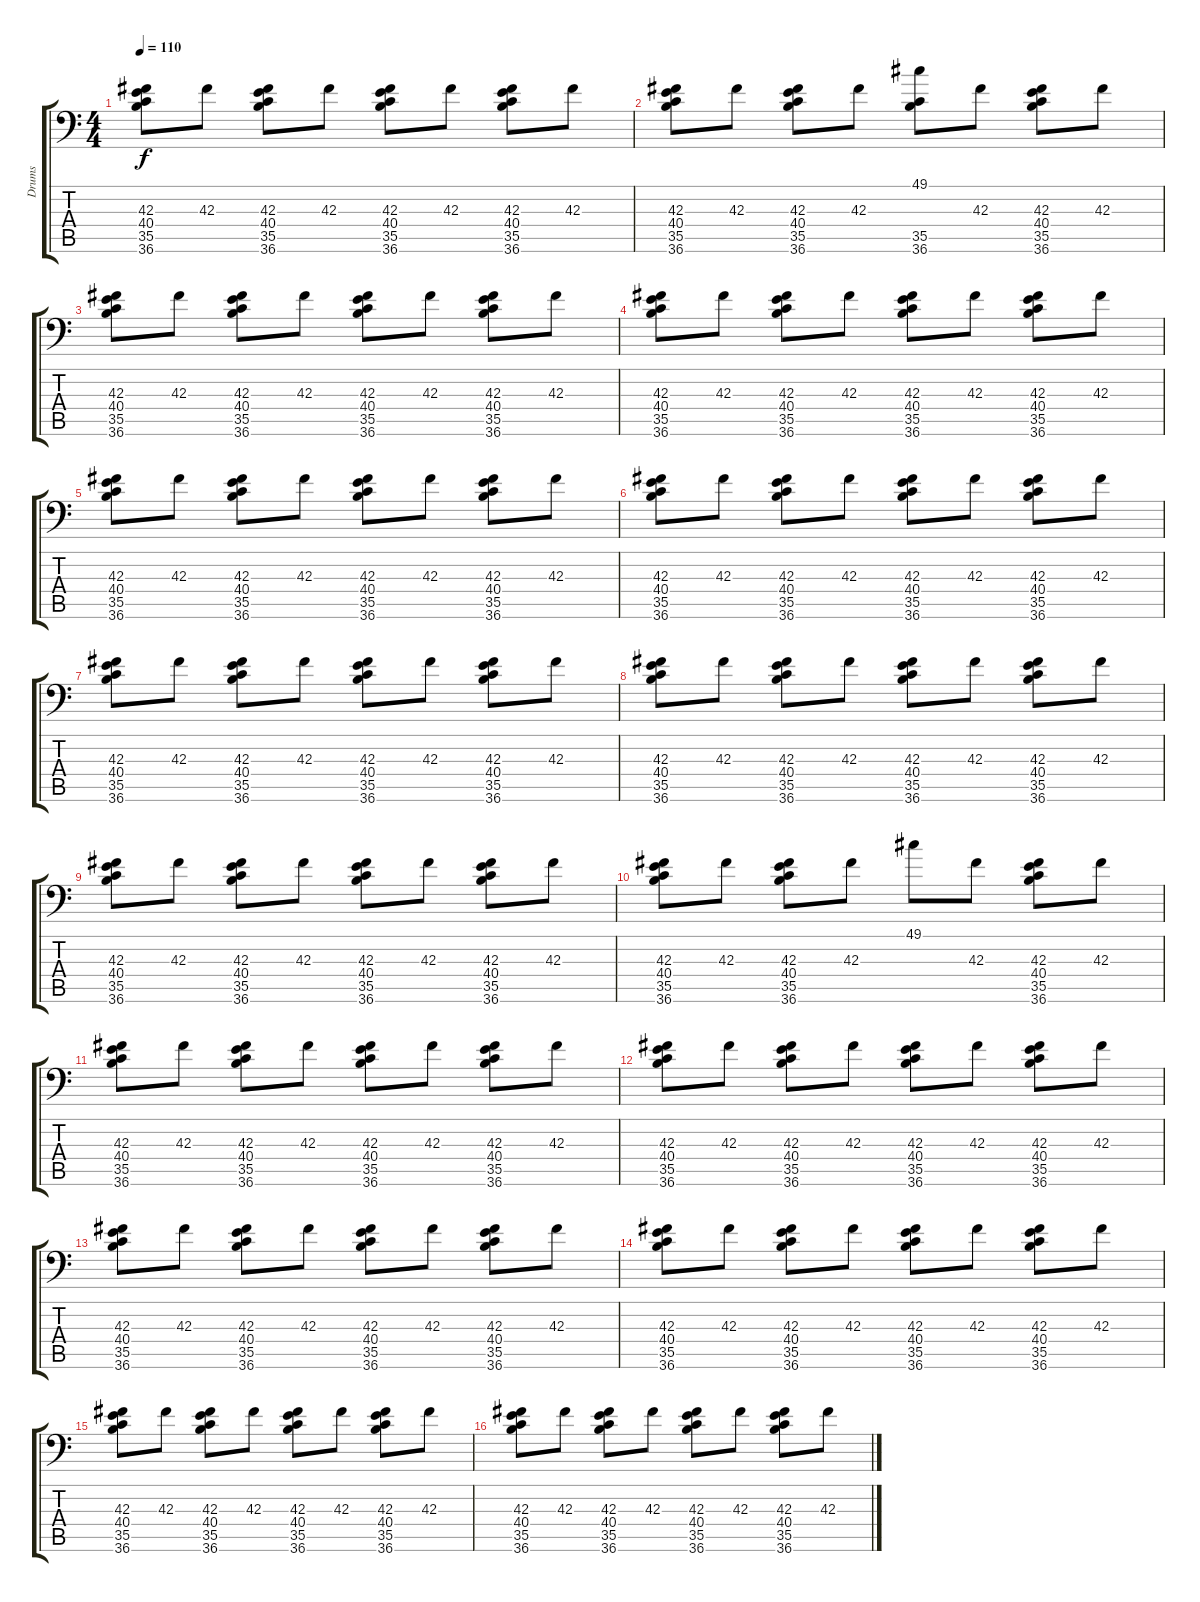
\track ("Drums" "Drums") {instrument acousticgrandpiano}
\staff {score tabs}
\tuning (C-1 C-1 C-1 C-1 C-1 C-1) {hide}
\ts (4 4)
\tempo 110
\clef f4
\ks c
(42.3 40.4 35.5 36.6).8{dy f} 42.3.8 (42.3 40.4 35.5 36.6).8 42.3.8 (42.3 40.4 35.5 36.6).8 42.3.8 (42.3 40.4 35.5 36.6).8 42.3.8 |
(42.3 40.4 35.5 36.6).8 42.3.8 (42.3 40.4 35.5 36.6).8 42.3.8 (49.1 35.5 36.6).8 42.3.8 (42.3 40.4 35.5 36.6).8 42.3.8 |
(42.3 40.4 35.5 36.6).8 42.3.8 (42.3 40.4 35.5 36.6).8 42.3.8 (42.3 40.4 35.5 36.6).8 42.3.8 (42.3 40.4 35.5 36.6).8 42.3.8 |
(42.3 40.4 35.5 36.6).8 42.3.8 (42.3 40.4 35.5 36.6).8 42.3.8 (42.3 40.4 35.5 36.6).8 42.3.8 (42.3 40.4 35.5 36.6).8 42.3.8 |
(42.3 40.4 35.5 36.6).8 42.3.8 (42.3 40.4 35.5 36.6).8 42.3.8 (42.3 40.4 35.5 36.6).8 42.3.8 (42.3 40.4 35.5 36.6).8 42.3.8 |
(42.3 40.4 35.5 36.6).8 42.3.8 (42.3 40.4 35.5 36.6).8 42.3.8 (42.3 40.4 35.5 36.6).8 42.3.8 (42.3 40.4 35.5 36.6).8 42.3.8 |
(42.3 40.4 35.5 36.6).8 42.3.8 (42.3 40.4 35.5 36.6).8 42.3.8 (42.3 40.4 35.5 36.6).8 42.3.8 (42.3 40.4 35.5 36.6).8 42.3.8 |
(42.3 40.4 35.5 36.6).8 42.3.8 (42.3 40.4 35.5 36.6).8 42.3.8 (42.3 40.4 35.5 36.6).8 42.3.8 (42.3 40.4 35.5 36.6).8 42.3.8 |
(42.3 40.4 35.5 36.6).8 42.3.8 (42.3 40.4 35.5 36.6).8 42.3.8 (42.3 40.4 35.5 36.6).8 42.3.8 (42.3 40.4 35.5 36.6).8 42.3.8 |
(42.3 40.4 35.5 36.6).8 42.3.8 (42.3 40.4 35.5 36.6).8 42.3.8 49.1.8 42.3.8 (42.3 40.4 35.5 36.6).8 42.3.8 |
(42.3 40.4 35.5 36.6).8 42.3.8 (42.3 40.4 35.5 36.6).8 42.3.8 (42.3 40.4 35.5 36.6).8 42.3.8 (42.3 40.4 35.5 36.6).8 42.3.8 |
(42.3 40.4 35.5 36.6).8 42.3.8 (42.3 40.4 35.5 36.6).8 42.3.8 (42.3 40.4 35.5 36.6).8 42.3.8 (42.3 40.4 35.5 36.6).8 42.3.8 |
(42.3 40.4 35.5 36.6).8 42.3.8 (42.3 40.4 35.5 36.6).8 42.3.8 (42.3 40.4 35.5 36.6).8 42.3.8 (42.3 40.4 35.5 36.6).8 42.3.8 |
(42.3 40.4 35.5 36.6).8 42.3.8 (42.3 40.4 35.5 36.6).8 42.3.8 (42.3 40.4 35.5 36.6).8 42.3.8 (42.3 40.4 35.5 36.6).8 42.3.8 |
(42.3 40.4 35.5 36.6).8 42.3.8 (42.3 40.4 35.5 36.6).8 42.3.8 (42.3 40.4 35.5 36.6).8 42.3.8 (42.3 40.4 35.5 36.6).8 42.3.8 |
(42.3 40.4 35.5 36.6).8 42.3.8 (42.3 40.4 35.5 36.6).8 42.3.8 (42.3 40.4 35.5 36.6).8 42.3.8 (42.3 40.4 35.5 36.6).8 42.3.8
